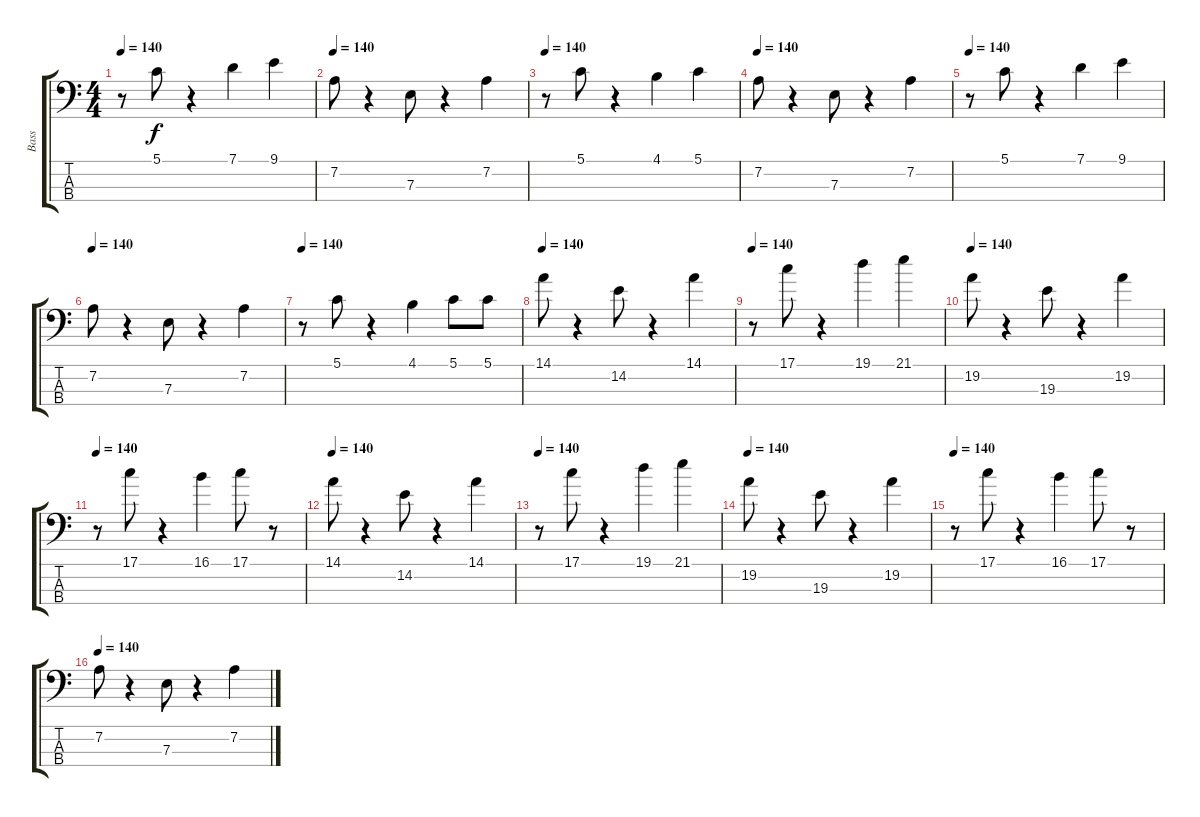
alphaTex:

\track ("Bass" "Bass") {instrument acousticbass}
\staff {score tabs}
\tuning (G2 D2 A1 E1) {hide}
\ts (4 4)
\tempo 140
\clef f4
\ks c
r.8{dy f} 5.1.8 r.4 7.1.4 9.1.4 |
\tempo 140
7.2.8 r.4 7.3.8 r.4 7.2.4 |
\tempo 140
r.8 5.1.8 r.4 4.1.4 5.1.4 |
\tempo 140
7.2.8 r.4 7.3.8 r.4 7.2.4 |
\tempo 140
r.8 5.1.8 r.4 7.1.4 9.1.4 |
\tempo 140
7.2.8 r.4 7.3.8 r.4 7.2.4 |
\tempo 140
r.8 5.1.8 r.4 4.1.4 5.1.8 5.1.8 |
\tempo 140
14.1.8 r.4 14.2.8 r.4 14.1.4 |
\tempo 140
r.8 17.1.8 r.4 19.1.4 21.1.4 |
\tempo 140
19.2.8 r.4 19.3.8 r.4 19.2.4 |
\tempo 140
r.8 17.1.8 r.4 16.1.4 17.1.8 r.8 |
\tempo 140
14.1.8 r.4 14.2.8 r.4 14.1.4 |
\tempo 140
r.8 17.1.8 r.4 19.1.4 21.1.4 |
\tempo 140
19.2.8 r.4 19.3.8 r.4 19.2.4 |
\tempo 140
r.8 17.1.8 r.4 16.1.4 17.1.8 r.8 |
\tempo 140
7.2.8 r.4 7.3.8 r.4 7.2.4
